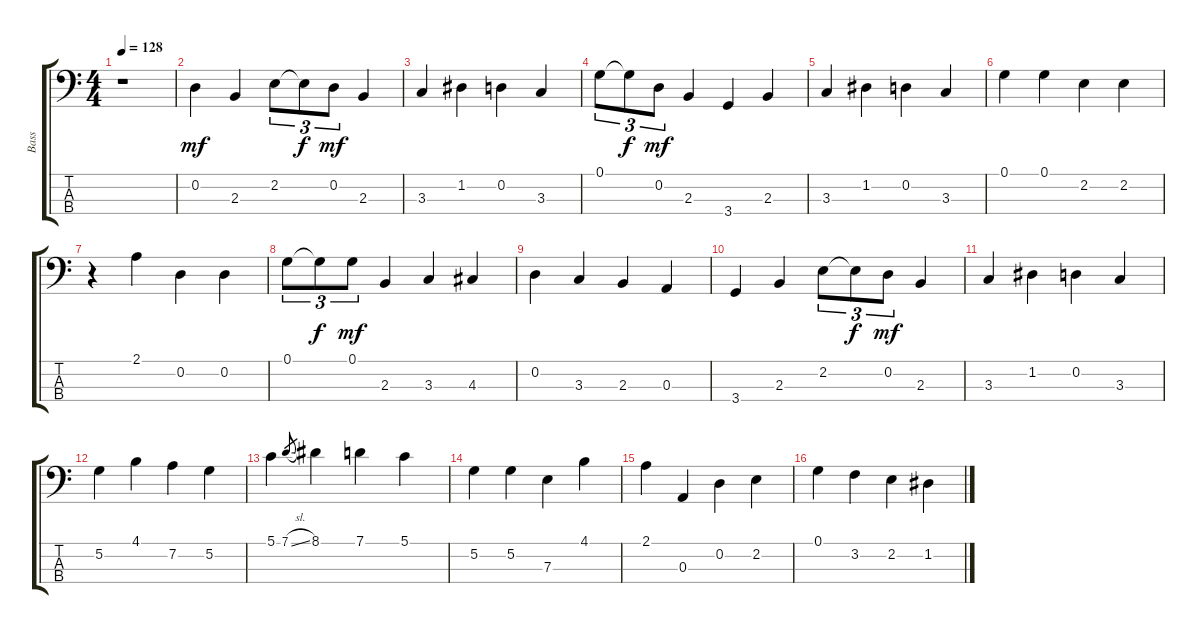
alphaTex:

\track ("Bass" "Bass") {instrument electricbassfinger}
\staff {score tabs}
\tuning (G2 D2 A1 E1) {hide}
\ts (4 4)
\tempo 128
\clef f4
\ks c
r.1{dy mf instrument electricbassfinger} |
0.2.4 2.3.4 2.2.8{tu (3 2)} 2.2{t}.8{tu (3 2) dy f} 0.2.8{tu (3 2) dy mf} 2.3.4 |
3.3.4 1.2.4 0.2.4 3.3.4 |
0.1.8{tu (3 2)} 0.1{t}.8{tu (3 2) dy f} 0.2.8{tu (3 2) dy mf} 2.3.4 3.4.4 2.3.4 |
3.3.4 1.2.4 0.2.4 3.3.4 |
0.1.4 0.1.4 2.2.4 2.2.4 |
r.4 2.1.4 0.2.4 0.2.4 |
0.1.8{tu (3 2)} 0.1{t}.8{tu (3 2) dy f} 0.1.8{tu (3 2) dy mf} 2.3.4 3.3.4 4.3.4 |
0.2.4 3.3.4 2.3.4 0.3.4 |
3.4.4 2.3.4 2.2.8{tu (3 2)} 2.2{t}.8{tu (3 2) dy f} 0.2.8{tu (3 2) dy mf} 2.3.4 |
3.3.4 1.2.4 0.2.4 3.3.4 |
5.2.4 4.1.4 7.2.4 5.2.4 |
5.1.4 7.1{sl}.8{gr} 8.1.4 7.1.4 5.1.4 |
5.2.4 5.2.4 7.3.4 4.1.4 |
2.1.4 0.3.4 0.2.4 2.2.4 |
0.1.4 3.2.4 2.2.4 1.2.4
